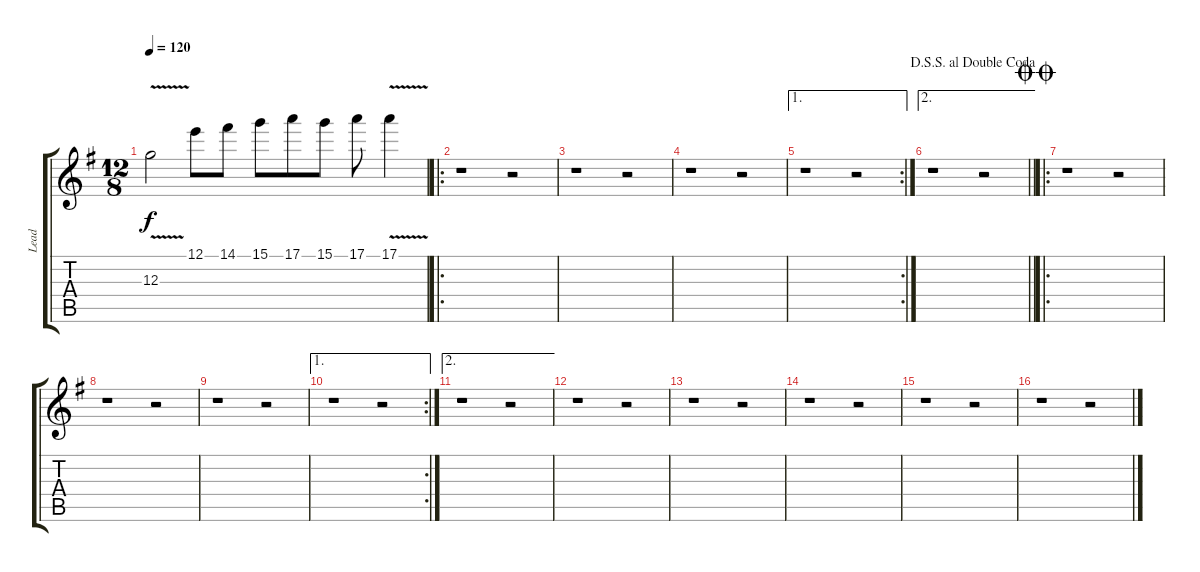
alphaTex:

\track ("Lead" "Lead") {instrument distortionguitar}
\staff {score tabs}
\tuning (E4 B3 G3 D3 A2 E2) {hide}
\ts (12 8)
\tempo 120
\clef g2
\ks g
12.3{v}.2{dy f} 12.1.8 14.1.8 15.1.8 17.1.8 15.1.8 17.1.8 17.1{v}.4 |
\ro
r.1 r.2 |
r.1 r.2 |
r.1 r.2 |
\ae 1
\rc 2
r.1 r.2 |
\ae 2
\jump dalsegnosegnoaldoublecoda
\barLineRight lightlight
r.1 r.2 |
\ro
\jump doublecoda
r.1 r.2 |
r.1 r.2 |
r.1 r.2 |
\ae 1
\rc 2
r.1 r.2 |
\ae 2
r.1 r.2 |
r.1 r.2 |
r.1 r.2 |
r.1 r.2 |
r.1 r.2 |
r.1 r.2
